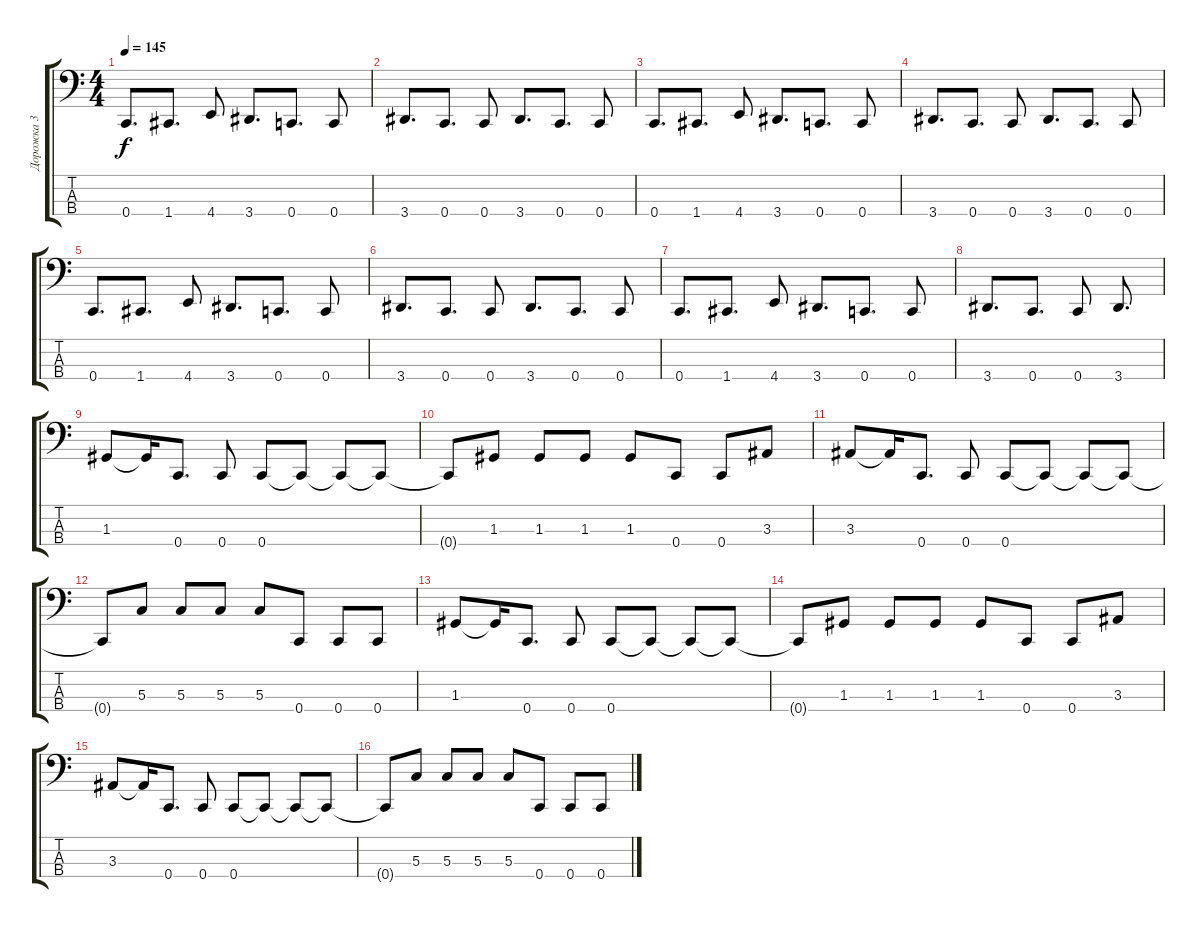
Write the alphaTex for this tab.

\track ("Дорожка 3" "Дорожка 3") {instrument electricbassfinger}
\staff {score tabs}
\tuning (F2 C2 G1 C1) {hide}
\ts (4 4)
\tempo 145
\clef f4
\ks c
0.4.8{d dy f} 1.4.8{d} 4.4.8 3.4.8{d} 0.4.8{d} 0.4.8 |
3.4.8{d} 0.4.8{d} 0.4.8 3.4.8{d} 0.4.8{d} 0.4.8 |
0.4.8{d} 1.4.8{d} 4.4.8 3.4.8{d} 0.4.8{d} 0.4.8 |
3.4.8{d} 0.4.8{d} 0.4.8 3.4.8{d} 0.4.8{d} 0.4.8 |
0.4.8{d} 1.4.8{d} 4.4.8 3.4.8{d} 0.4.8{d} 0.4.8 |
3.4.8{d} 0.4.8{d} 0.4.8 3.4.8{d} 0.4.8{d} 0.4.8 |
0.4.8{d} 1.4.8{d} 4.4.8 3.4.8{d} 0.4.8{d} 0.4.8 |
3.4.8{d} 0.4.8{d} 0.4.8 3.4.8{d} |
1.3.8 1.3{t}.16 0.4.8{d} 0.4.8 0.4.8 0.4{t}.8 0.4{t}.8 0.4{t}.8 |
0.4{t}.8 1.3.8 1.3.8 1.3.8 1.3.8 0.4.8 0.4.8 3.3.8 |
3.3.8 3.3{t}.16 0.4.8{d} 0.4.8 0.4.8 0.4{t}.8 0.4{t}.8 0.4{t}.8 |
0.4{t}.8 5.3.8 5.3.8 5.3.8 5.3.8 0.4.8 0.4.8 0.4.8 |
1.3.8 1.3{t}.16 0.4.8{d} 0.4.8 0.4.8 0.4{t}.8 0.4{t}.8 0.4{t}.8 |
0.4{t}.8 1.3.8 1.3.8 1.3.8 1.3.8 0.4.8 0.4.8 3.3.8 |
3.3.8 3.3{t}.16 0.4.8{d} 0.4.8 0.4.8 0.4{t}.8 0.4{t}.8 0.4{t}.8 |
0.4{t}.8 5.3.8 5.3.8 5.3.8 5.3.8 0.4.8 0.4.8 0.4.8
